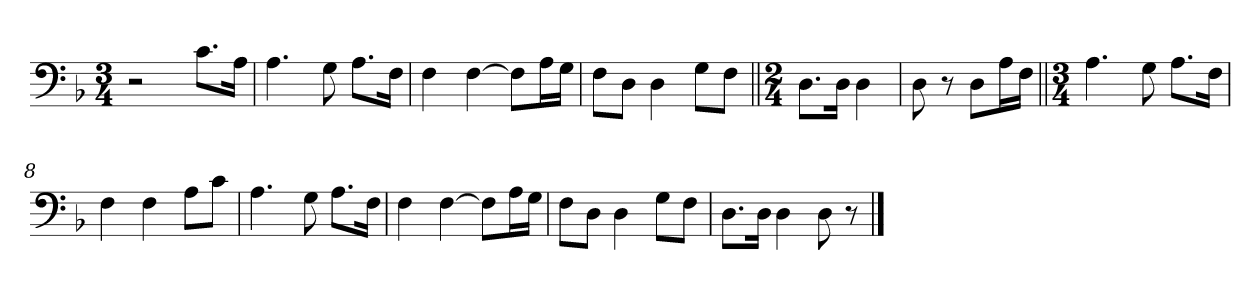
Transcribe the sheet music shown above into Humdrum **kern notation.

**kern
*part1
*staff1
*clefF4
*k[b-]
*M3/4
=1
2r
8.c\L
16A\Jk
=2
4.A\
8G\
8.A\L
16F\Jk
=3
4F\
[4F\
8F\L]
16A\L
16G\JJ
=4
8F\L
8D\J
4D\
8G\L
8F\J
=5||
*M2/4
8.D\L
16D\Jk
4D\
=6
8D\
8r
8D\L
16A\L
16F\JJ
=7||
*M3/4
4.A\
8G\
8.A\L
16F\Jk
=8
4F\
4F\
8A\L
8c\J
=9
4.A\
8G\
8.A\L
16F\Jk
=10
4F\
[4F\
8F\L]
16A\L
16G\JJ
=11
8F\L
8D\J
4D\
8G\L
8F\J
=12
8.D\L
16D\Jk
4D\
8D\
8r
==
*-
